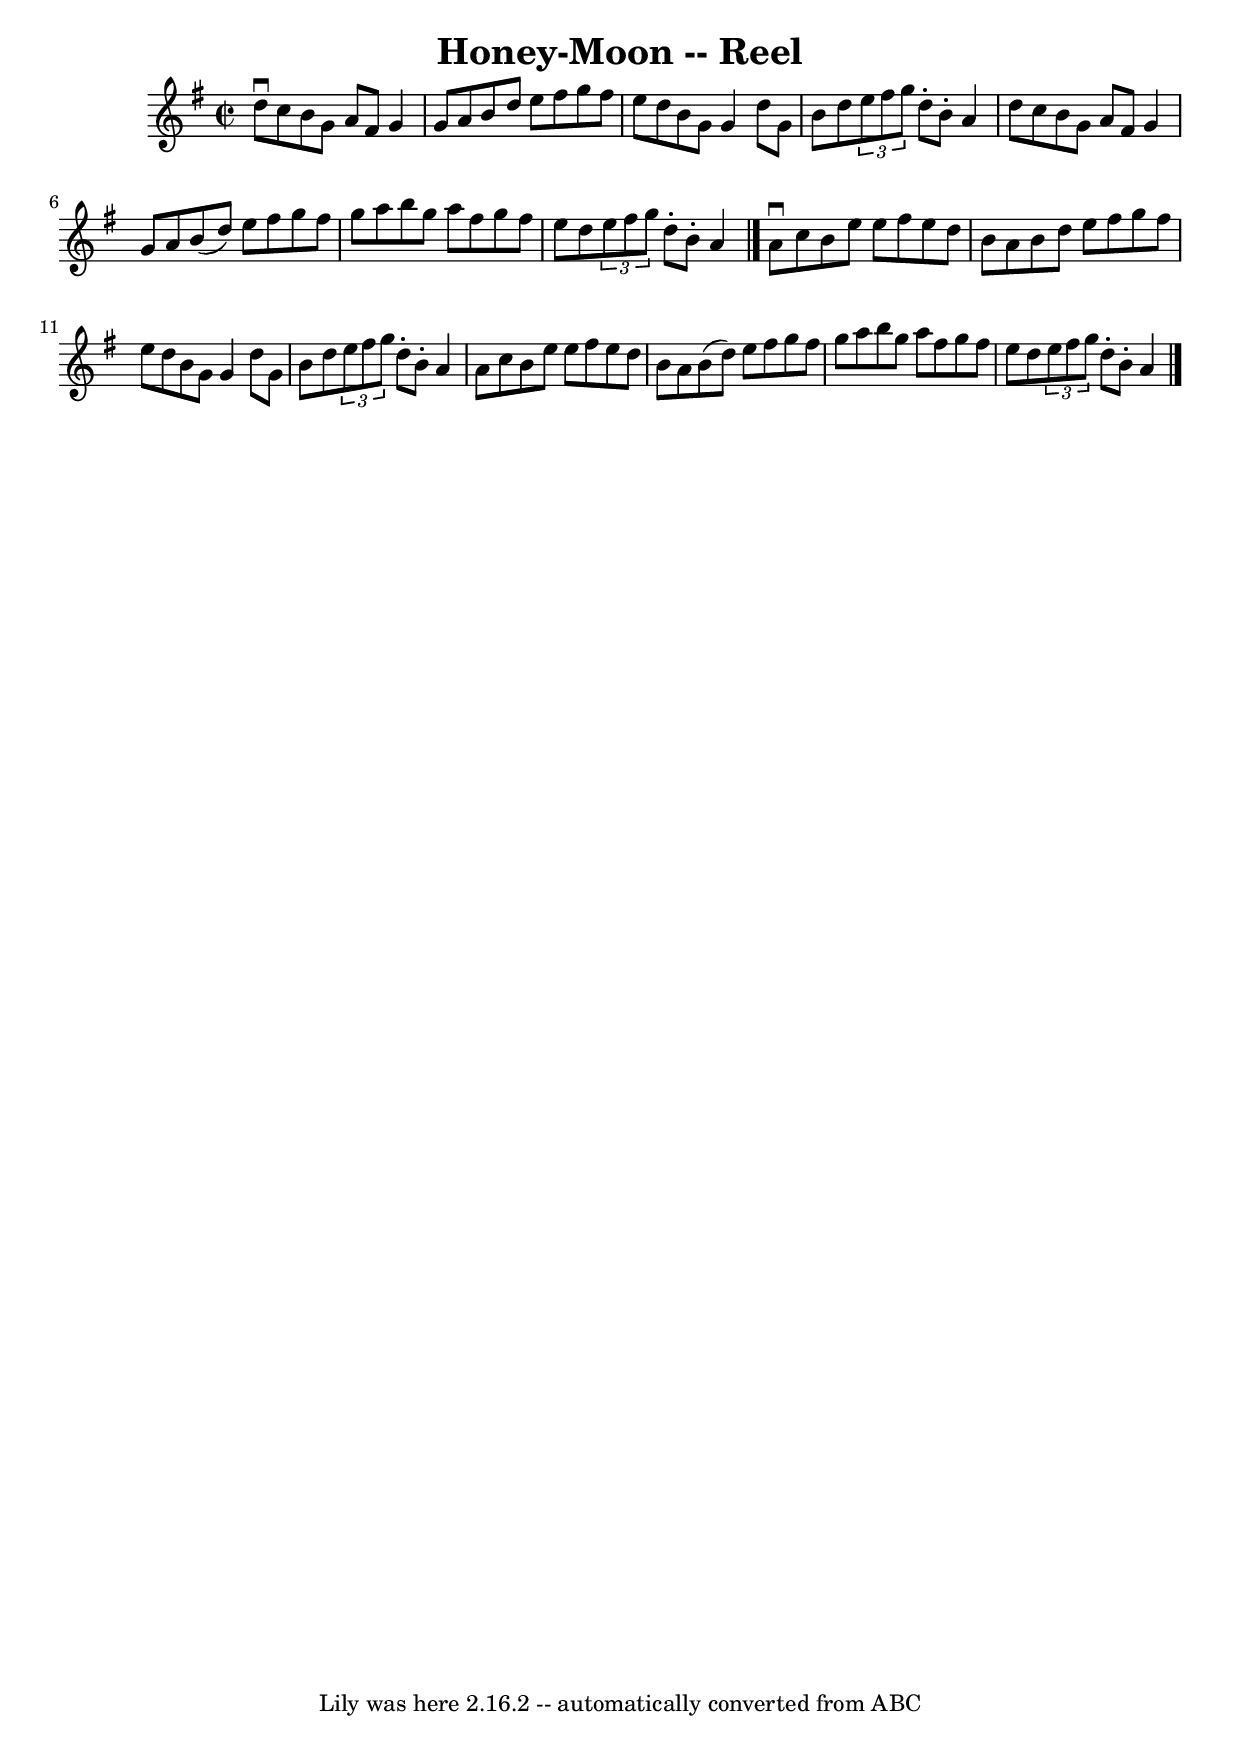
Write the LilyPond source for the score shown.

\version "2.16.2"
\include "Mammoth.ily"
\header {
  %% book = "Ryan's Mammoth Collection"
  crossRefNumber = "1"
  footnotes = ""
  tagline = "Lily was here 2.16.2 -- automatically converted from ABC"
  title = "Honey-Moon -- Reel"

}
voicedefault =  {


  \override Staff.TimeSignature #'style = #'C
  \time 2/2 
  \key g \major
  d''8^\downbow c''8  |
  b'8 g'8    
  a'8 fis'8 g'4 g'8 a'8    |
  b'8 d''8 e''8 fis''8   
  g''8 fis''8 e''8 d''8    |
  b'8 g'8 g'4 d''8 g'8  
  b'8 d''8    |
  \times 2/3 { e''8 fis''8 g''8  
	     } d''8-.  
  b'8-. a'4 d''8 c''8    |
  b'8 g'8 a'8 fis'8 g'4 
  g'8 a'8    |
  b'8 (d''8) e''8 fis''8 g''8 fis''8 
  g''8 a''8    |
  b''8 g''8 a''8 fis''8 g''8 fis''8  
  e''8 d''8    |
  \times 2/3 { e''8 fis''8 g''8  
	     } d''8-. 
  b'8-. a'4    \bar "|." a'8^\downbow c''8  |
  b'8 e''8  
  e''8 fis''8 e''8 d''8 b'8 a'8    |
  b'8 d''8    
  e''8 fis''8 g''8 fis''8 e''8 d''8    |
  b'8 g'8    
  g'4 d''8 g'8 b'8 d''8    |
  \times 2/3 { e''8 fis''8   
	       g''8  
	     } d''8-. b'8-. a'4 a'8 c''8    |
  b'8 e''8    
  e''8 fis''8 e''8 d''8 b'8 a'8    |
  b'8 (d''8)   
  e''8 fis''8 g''8 fis''8 g''8 a''8    |
  b''8 g''8    
  a''8 fis''8 g''8 fis''8 e''8 d''8    |
  \times 2/3 {   
    e''8 fis''8 g''8  
  } d''8-. b'8-. a'4      \bar "|."   

}

\score{
  <<

    \context Staff="default"
    {
      \voicedefault 
      
    }

  >>
  \layout {
    
  }
  \midi {
  }

}
